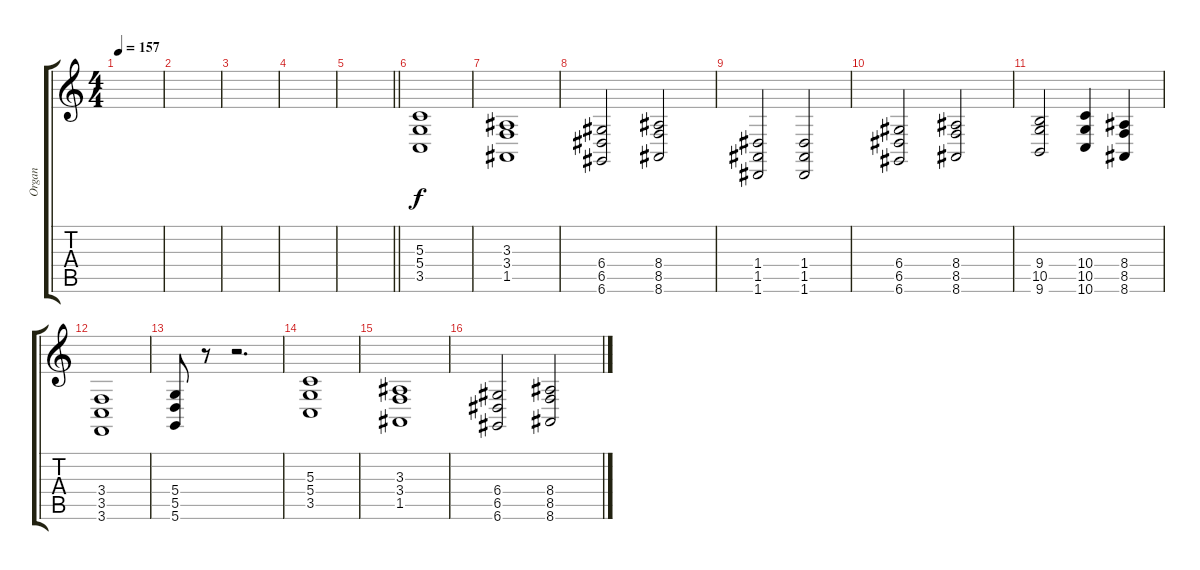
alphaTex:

\track ("Organ" "Organ") {instrument drawbarorgan}
\staff {score tabs}
\tuning (E4 B3 G3 D3 A2 D2) {hide}
\ts (4 4)
\tempo 157
\clef g2
\ks c
|
|
|
|
\barLineRight lightlight
|
(5.3 5.4 3.5).1 |
(3.3 3.4 1.5).1 |
(6.4 6.5 6.6).2 (8.4 8.5 8.6).2 |
(1.4 1.5 1.6).2 (1.4 1.5 1.6).2 |
(6.4 6.5 6.6).2 (8.4 8.5 8.6).2 |
(9.4 10.5 9.6).2 (10.4 10.5 10.6).4 (8.4 8.5 8.6).4 |
(3.4 3.5 3.6).1 |
(5.4 5.5 5.6).8 r.8 r.2{d} |
(5.3 5.4 3.5).1 |
(3.3 3.4 1.5).1 |
(6.4 6.5 6.6).2 (8.4 8.5 8.6).2
